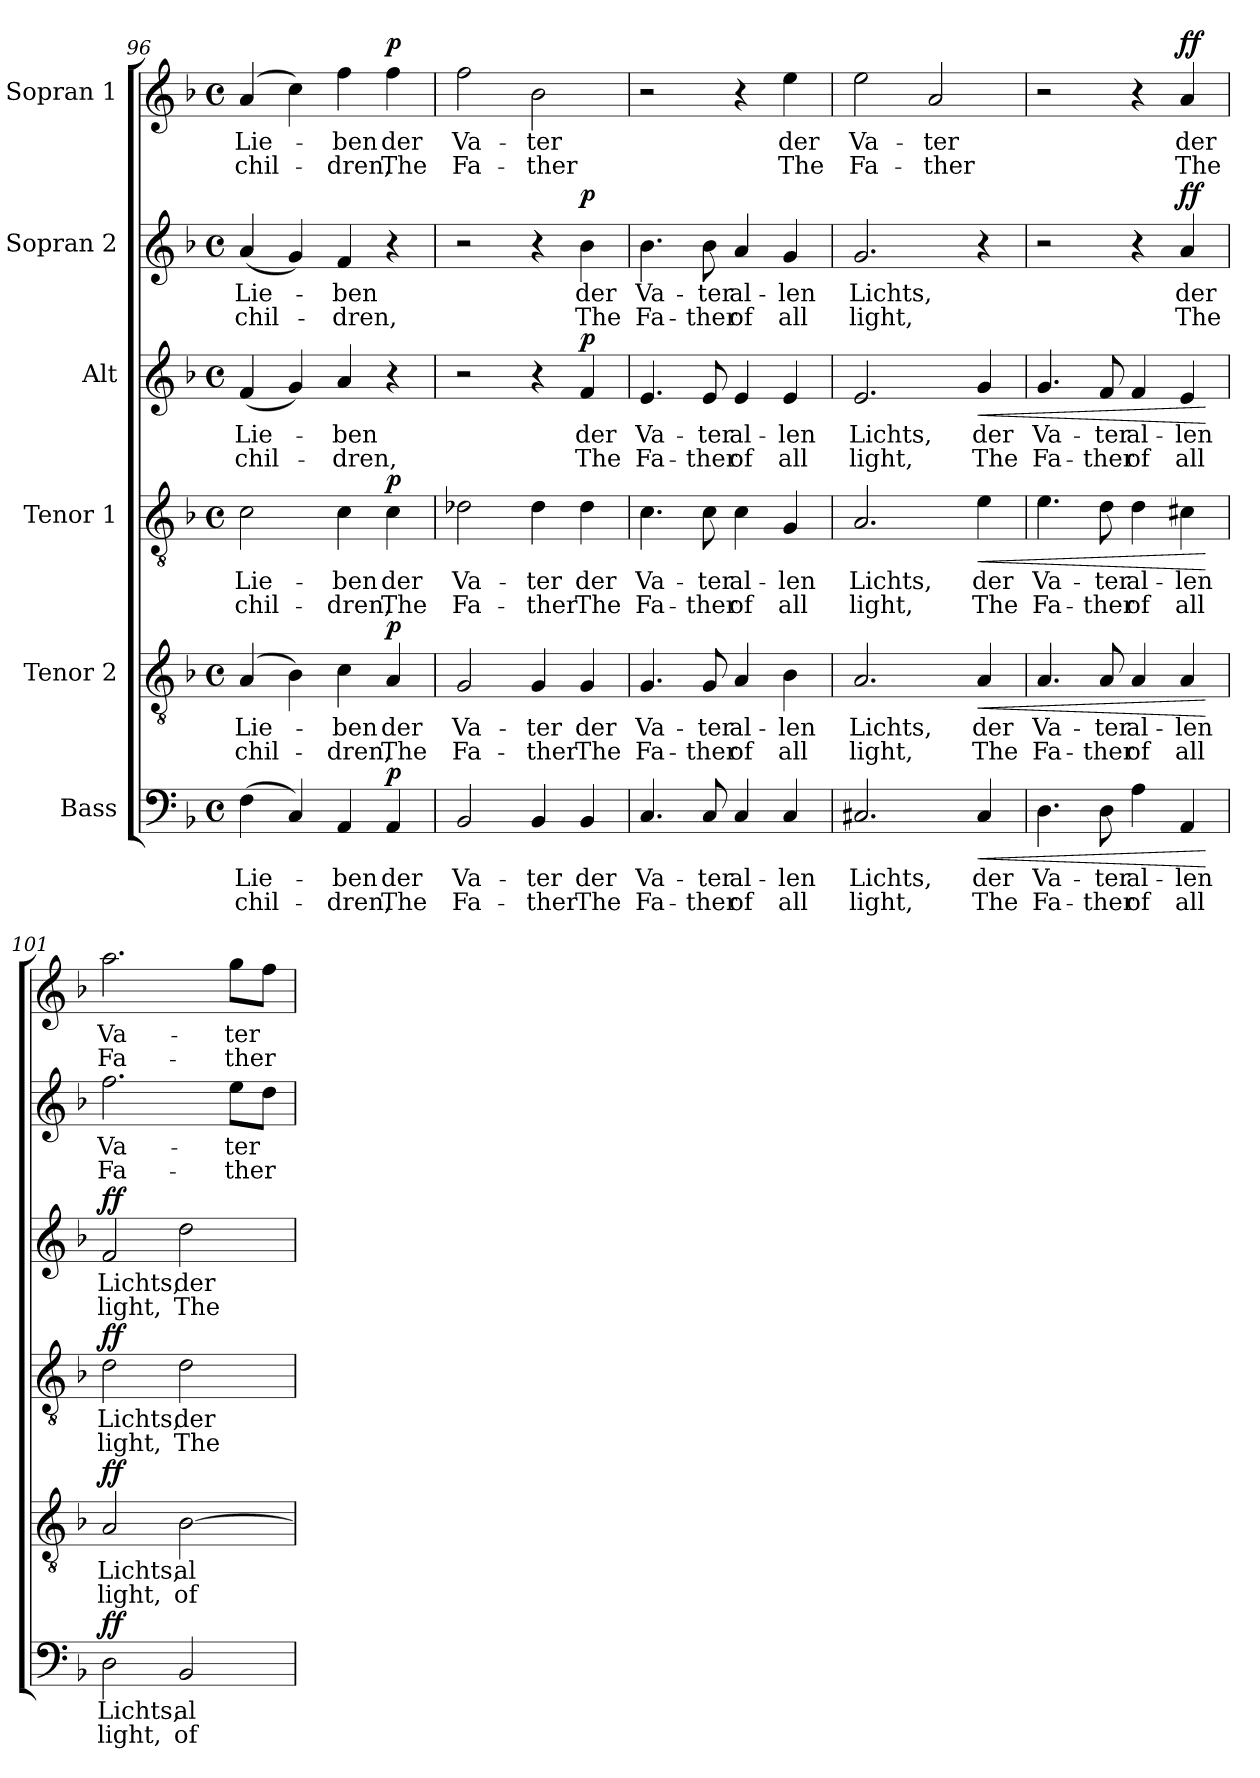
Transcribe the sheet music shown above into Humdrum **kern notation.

**kern	**text	**text	**dynam	**kern	**text	**text	**dynam	**kern	**text	**text	**dynam	**kern	**text	**text	**dynam	**kern	**text	**text	**dynam	**kern	**text	**text	**dynam
*part6	*part6	*part6	*part6	*part5	*part5	*part5	*part5	*part4	*part4	*part4	*part4	*part3	*part3	*part3	*part3	*part2	*part2	*part2	*part2	*part1	*part1	*part1	*part1
*staff6	*staff6	*staff6	*staff6	*staff5	*staff5	*staff5	*staff5	*staff4	*staff4	*staff4	*staff4	*staff3	*staff3	*staff3	*staff3	*staff2	*staff2	*staff2	*staff2	*staff1	*staff1	*staff1	*staff1
*I"Bass	*	*	*	*I"Tenor 2	*	*	*	*I"Tenor 1	*	*	*	*I"Alt	*	*	*	*I"Sopran 2	*	*	*	*I"Sopran 1	*	*	*
*clefF4	*	*	*	*clefGv2	*	*	*	*clefGv2	*	*	*	*clefG2	*	*	*	*clefG2	*	*	*	*clefG2	*	*	*
*k[b-]	*	*	*	*k[b-]	*	*	*	*k[b-]	*	*	*	*k[b-]	*	*	*	*k[b-]	*	*	*	*k[b-]	*	*	*
*M4/4	*	*	*	*M4/4	*	*	*	*M4/4	*	*	*	*M4/4	*	*	*	*M4/4	*	*	*	*M4/4	*	*	*
*met(c)	*	*	*	*met(c)	*	*	*	*met(c)	*	*	*	*met(c)	*	*	*	*met(c)	*	*	*	*met(c)	*	*	*
=96	=96	=96	=96	=96	=96	=96	=96	=96	=96	=96	=96	=96	=96	=96	=96	=96	=96	=96	=96	=96	=96	=96	=96
!	!LO:LY:b	!LO:LY:b	!	!	!LO:LY:b	!LO:LY:b	!	!	!LO:LY:b	!LO:LY:b	!	!	!LO:LY:b	!LO:LY:b	!	!	!LO:LY:b	!LO:LY:b	!	!	!LO:LY:b	!LO:LY:b	!
(4F\	Lie-	chil-	.	(4A/	Lie-	chil-	.	2c\	Lie-	chil-	.	(4f/	Lie-	chil-	.	(4a/	Lie-	chil-	.	(4a/	Lie-	chil-	.
4C/)	.	.	.	4B-\)	.	.	.	.	.	.	.	4g/)	.	.	.	4g/)	.	.	.	4cc\)	.	.	.
!	!LO:LY:b	!LO:LY:b	!	!	!LO:LY:b	!LO:LY:b	!	!	!LO:LY:b	!LO:LY:b	!	!	!LO:LY:b	!LO:LY:b	!	!	!LO:LY:b	!LO:LY:b	!	!	!LO:LY:b	!LO:LY:b	!
4AA/	-ben	-dren,	.	4c\	-ben	-dren,	.	4c\	-ben	-dren,	.	4a/	-ben	-dren,	.	4f/	-ben	-dren,	.	4ff\	-ben	-dren,	.
!	!LO:LY:b	!LO:LY:b	!LO:DY:a	!	!LO:LY:b	!LO:LY:b	!LO:DY:a	!	!LO:LY:b	!LO:LY:b	!LO:DY:a	!	!	!	!	!	!	!	!	!	!LO:LY:b	!LO:LY:b	!LO:DY:a
4AA/	der	The	p	4A/	der	The	p	4c\	der	The	p	4r	.	.	.	4r	.	.	.	4ff\	der	The	p
!!LO:PB:g=z
=97	=97	=97	=97	=97	=97	=97	=97	=97	=97	=97	=97	=97	=97	=97	=97	=97	=97	=97	=97	=97	=97	=97	=97
!	!LO:LY:b	!LO:LY:b	!	!	!LO:LY:b	!LO:LY:b	!	!	!LO:LY:b	!LO:LY:b	!	!	!	!	!	!	!	!	!	!	!LO:LY:b	!LO:LY:b	!
2BB-/	Va-	Fa-	.	2G/	Va-	Fa-	.	2d-X\	Va-	Fa-	.	2r	.	.	.	2r	.	.	.	2ff\	Va-	Fa-	.
!	!LO:LY:b	!LO:LY:b	!	!	!LO:LY:b	!LO:LY:b	!	!	!LO:LY:b	!LO:LY:b	!	!	!	!	!	!	!	!	!	!	!LO:LY:b	!LO:LY:b	!
4BB-/	-ter	-ther	.	4G/	-ter	-ther	.	4d-\	-ter	-ther	.	4r	.	.	.	4r	.	.	.	2b-\	-ter	-ther	.
!	!LO:LY:b	!LO:LY:b	!	!	!LO:LY:b	!LO:LY:b	!	!	!LO:LY:b	!LO:LY:b	!	!	!LO:LY:b	!LO:LY:b	!LO:DY:a	!	!LO:LY:b	!LO:LY:b	!LO:DY:a	!	!	!	!
4BB-/	der	The	.	4G/	der	The	.	4d-\	der	The	.	4f/	der	The	p	4b-\	der	The	p	.	.	.	.
=98	=98	=98	=98	=98	=98	=98	=98	=98	=98	=98	=98	=98	=98	=98	=98	=98	=98	=98	=98	=98	=98	=98	=98
!	!LO:LY:b	!LO:LY:b	!	!	!LO:LY:b	!LO:LY:b	!	!	!LO:LY:b	!LO:LY:b	!	!	!LO:LY:b	!LO:LY:b	!	!	!LO:LY:b	!LO:LY:b	!	!	!	!	!
4.C/	Va-	Fa-	.	4.G/	Va-	Fa-	.	4.c\	Va-	Fa-	.	4.e/	Va-	Fa-	.	4.b-\	Va-	Fa-	.	2r	.	.	.
!	!LO:LY:b	!LO:LY:b	!	!	!LO:LY:b	!LO:LY:b	!	!	!LO:LY:b	!LO:LY:b	!	!	!LO:LY:b	!LO:LY:b	!	!	!LO:LY:b	!LO:LY:b	!	!	!	!	!
8C/	-ter	-ther	.	8G/	-ter	-ther	.	8c\	-ter	-ther	.	8e/	-ter	-ther	.	8b-\	-ter	-ther	.	.	.	.	.
!	!LO:LY:b	!LO:LY:b	!	!	!LO:LY:b	!LO:LY:b	!	!	!LO:LY:b	!LO:LY:b	!	!	!LO:LY:b	!LO:LY:b	!	!	!LO:LY:b	!LO:LY:b	!	!	!	!	!
4C/	al-	of	.	4A/	al-	of	.	4c\	al-	of	.	4e/	al-	of	.	4a/	al-	of	.	4r	.	.	.
!	!LO:LY:b	!LO:LY:b	!	!	!LO:LY:b	!LO:LY:b	!	!	!LO:LY:b	!LO:LY:b	!	!	!LO:LY:b	!LO:LY:b	!	!	!LO:LY:b	!LO:LY:b	!	!	!LO:LY:b	!LO:LY:b	!
4C/	-len	all	.	4B-\	-len	all	.	4G/	-len	all	.	4e/	-len	all	.	4g/	-len	all	.	4ee\	der	The	.
=99	=99	=99	=99	=99	=99	=99	=99	=99	=99	=99	=99	=99	=99	=99	=99	=99	=99	=99	=99	=99	=99	=99	=99
!	!LO:LY:b	!LO:LY:b	!	!	!LO:LY:b	!LO:LY:b	!	!	!LO:LY:b	!LO:LY:b	!	!	!LO:LY:b	!LO:LY:b	!	!	!LO:LY:b	!LO:LY:b	!	!	!LO:LY:b	!LO:LY:b	!
2.C#X/	Lichts,	light,	.	2.A/	Lichts,	light,	.	2.A/	Lichts,	light,	.	2.e/	Lichts,	light,	.	2.g/	Lichts,	light,	.	2ee\	Va-	Fa-	.
!	!	!	!	!	!	!	!	!	!	!	!	!	!	!	!	!	!	!	!	!	!LO:LY:b	!LO:LY:b	!
.	.	.	.	.	.	.	.	.	.	.	.	.	.	.	.	.	.	.	.	2a/	-ter	-ther	.
!	!LO:LY:b	!LO:LY:b	!LO:HP:b	!	!LO:LY:b	!LO:LY:b	!LO:HP:b	!	!LO:LY:b	!LO:LY:b	!LO:HP:b	!	!LO:LY:b	!LO:LY:b	!LO:HP:b	!	!	!	!	!	!	!	!
4C#/	der	The	<	4A/	der	The	<	4e\	der	The	<	4g/	der	The	<	4r	.	.	.	.	.	.	.
=100	=100	=100	=100	=100	=100	=100	=100	=100	=100	=100	=100	=100	=100	=100	=100	=100	=100	=100	=100	=100	=100	=100	=100
!	!LO:LY:b	!LO:LY:b	!	!	!LO:LY:b	!LO:LY:b	!	!	!LO:LY:b	!LO:LY:b	!	!	!LO:LY:b	!LO:LY:b	!	!	!	!	!	!	!	!	!
4.D\	Va-	Fa-	.	4.A/	Va-	Fa-	.	4.e\	Va-	Fa-	.	4.g/	Va-	Fa-	.	2r	.	.	.	2r	.	.	.
!	!LO:LY:b	!LO:LY:b	!	!	!LO:LY:b	!LO:LY:b	!	!	!LO:LY:b	!LO:LY:b	!	!	!LO:LY:b	!LO:LY:b	!	!	!	!	!	!	!	!	!
8D\	-ter	-ther	.	8A/	-ter	-ther	.	8d\	-ter	-ther	.	8f/	-ter	-ther	.	.	.	.	.	.	.	.	.
!	!LO:LY:b	!LO:LY:b	!	!	!LO:LY:b	!LO:LY:b	!	!	!LO:LY:b	!LO:LY:b	!	!	!LO:LY:b	!LO:LY:b	!	!	!	!	!	!	!	!	!
4A\	al-	of	.	4A/	al-	of	.	4d\	al-	of	.	4f/	al-	of	.	4r	.	.	.	4r	.	.	.
!	!LO:LY:b	!LO:LY:b	!	!	!LO:LY:b	!LO:LY:b	!	!	!LO:LY:b	!LO:LY:b	!	!	!LO:LY:b	!LO:LY:b	!	!	!LO:LY:b	!LO:LY:b	!LO:DY:a	!	!LO:LY:b	!LO:LY:b	!LO:DY:a
4AA/	-len	all	.	4A/	-len	all	.	4c#X\	-len	all	.	4e/	-len	all	.	4a/	der	The	ff	4a/	der	The	ff
.	.	.	[	.	.	.	[	.	.	.	[	.	.	.	[	.	.	.	.	.	.	.	.
!!LO:LB:g=z
=101	=101	=101	=101	=101	=101	=101	=101	=101	=101	=101	=101	=101	=101	=101	=101	=101	=101	=101	=101	=101	=101	=101	=101
!	!LO:LY:b	!LO:LY:b	!LO:DY:a	!	!LO:LY:b	!LO:LY:b	!LO:DY:a	!	!LO:LY:b	!LO:LY:b	!LO:DY:a	!	!LO:LY:b	!LO:LY:b	!LO:DY:a	!	!LO:LY:b	!LO:LY:b	!	!	!LO:LY:b	!LO:LY:b	!
2D\	Lichts,	light,	ff	2A/	Lichts,	light,	ff	2d\	Lichts,	light,	ff	2f/	Lichts,	light,	ff	2.ff\	Va-	Fa-	.	2.aa\	Va-	Fa-	.
!	!LO:LY:b	!LO:LY:b	!	!	!LO:LY:b	!LO:LY:b	!	!	!LO:LY:b	!LO:LY:b	!	!	!LO:LY:b	!LO:LY:b	!	!	!	!	!	!	!	!	!
2BB-/	al-	of	.	[2B-\	al-	-of	.	2d\	der	The	.	2dd\	der	The	.	.	.	.	.	.	.	.	.
!	!	!	!	!	!	!	!	!	!	!	!	!	!	!	!	!	!LO:LY:b	!LO:LY:b	!	!	!LO:LY:b	!LO:LY:b	!
.	.	.	.	.	.	.	.	.	.	.	.	.	.	.	.	8ee\L	-ter	-ther	.	8gg\L	-ter	-ther	.
.	.	.	.	.	.	.	.	.	.	.	.	.	.	.	.	8dd\J	.	.	.	8ff\J	.	.	.
=	=	=	=	=	=	=	=	=	=	=	=	=	=	=	=	=	=	=	=	=	=	=	=
*-	*-	*-	*-	*-	*-	*-	*-	*-	*-	*-	*-	*-	*-	*-	*-	*-	*-	*-	*-	*-	*-	*-	*-
